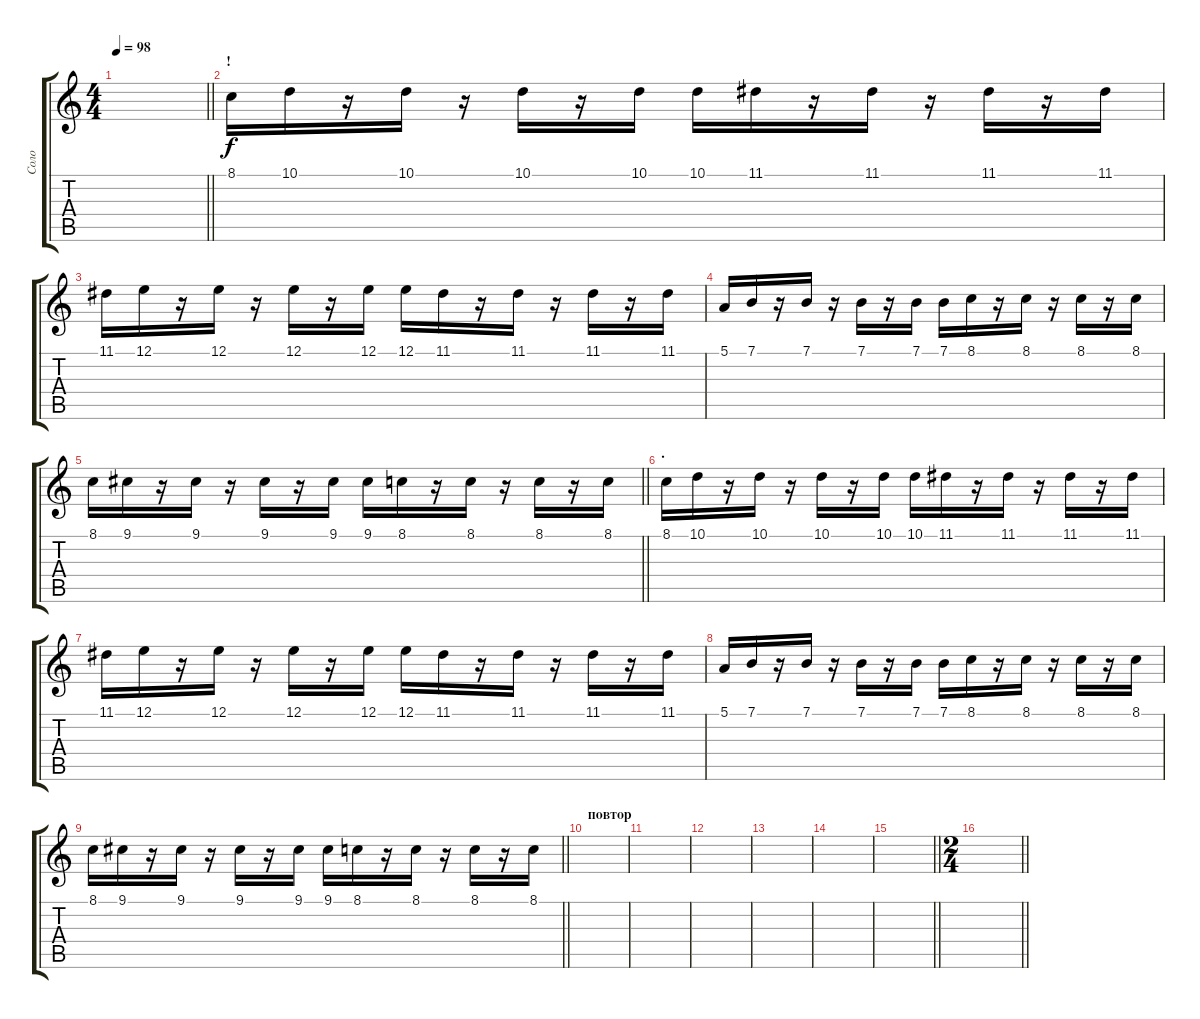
\track ("Соло" "Соло") {instrument lead1square}
\staff {score tabs}
\tuning (E4 B3 G3 D3 A2 E2) {hide}
\ts (4 4)
\tempo 98
\clef g2
\barLineRight lightlight
\ks c
|
\section ("" "!")
8.1.16 10.1.16 r.16 10.1.16 r.16 10.1.16 r.16 10.1.16 10.1.16 11.1.16 r.16 11.1.16 r.16 11.1.16 r.16 11.1.16 |
11.1.16 12.1.16 r.16 12.1.16 r.16 12.1.16 r.16 12.1.16 12.1.16 11.1.16 r.16 11.1.16 r.16 11.1.16 r.16 11.1.16 |
5.1.16 7.1.16 r.16 7.1.16 r.16 7.1.16 r.16 7.1.16 7.1.16 8.1.16 r.16 8.1.16 r.16 8.1.16 r.16 8.1.16 |
\barLineRight lightlight
8.1.16 9.1.16 r.16 9.1.16 r.16 9.1.16 r.16 9.1.16 9.1.16 8.1.16 r.16 8.1.16 r.16 8.1.16 r.16 8.1.16 |
\section ("" ".")
8.1.16 10.1.16 r.16 10.1.16 r.16 10.1.16 r.16 10.1.16 10.1.16 11.1.16 r.16 11.1.16 r.16 11.1.16 r.16 11.1.16 |
11.1.16 12.1.16 r.16 12.1.16 r.16 12.1.16 r.16 12.1.16 12.1.16 11.1.16 r.16 11.1.16 r.16 11.1.16 r.16 11.1.16 |
5.1.16 7.1.16 r.16 7.1.16 r.16 7.1.16 r.16 7.1.16 7.1.16 8.1.16 r.16 8.1.16 r.16 8.1.16 r.16 8.1.16 |
\barLineRight lightlight
8.1.16 9.1.16 r.16 9.1.16 r.16 9.1.16 r.16 9.1.16 9.1.16 8.1.16 r.16 8.1.16 r.16 8.1.16 r.16 8.1.16 |
\section ("" "повтор")
|
|
|
|
|
\barLineRight lightlight
|
\ts (2 4)
\barLineRight lightlight
